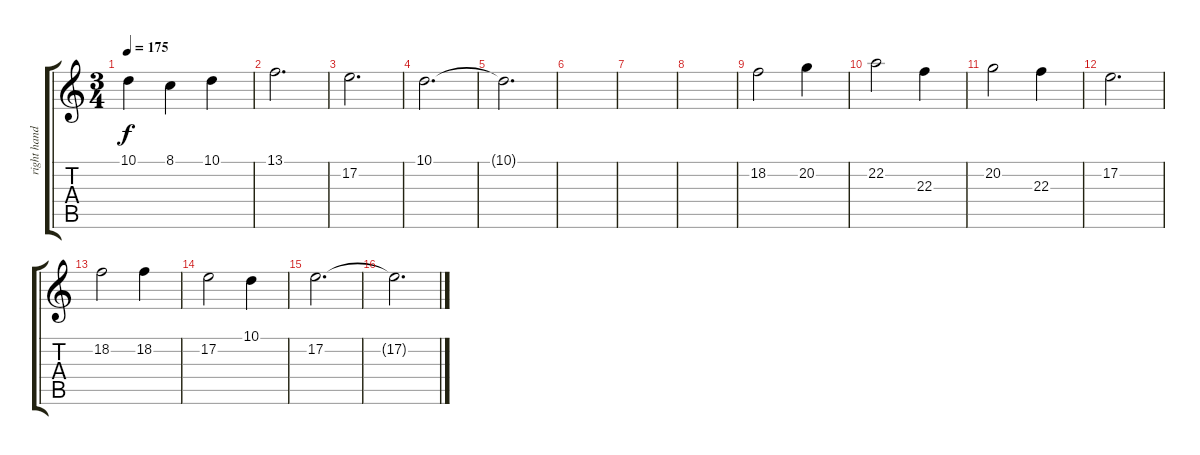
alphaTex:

\track ("right hand" "right hand") {instrument acousticgrandpiano}
\staff {score tabs}
\tuning (E4 B3 G3 D3 A2 E2) {hide}
\ts (3 4)
\tempo 175
\clef g2
\ks c
10.1.4{dy f} 8.1.4 10.1.4 |
13.1.2{d} |
17.2.2{d} |
10.1.2{d} |
10.1{t}.2{d} |
|
|
|
18.2.2 20.2.4 |
22.2.2 22.3.4 |
20.2.2 22.3.4 |
17.2.2{d} |
18.2.2 18.2.4 |
17.2.2 10.1.4 |
17.2.2{d} |
17.2{t}.2{d}
